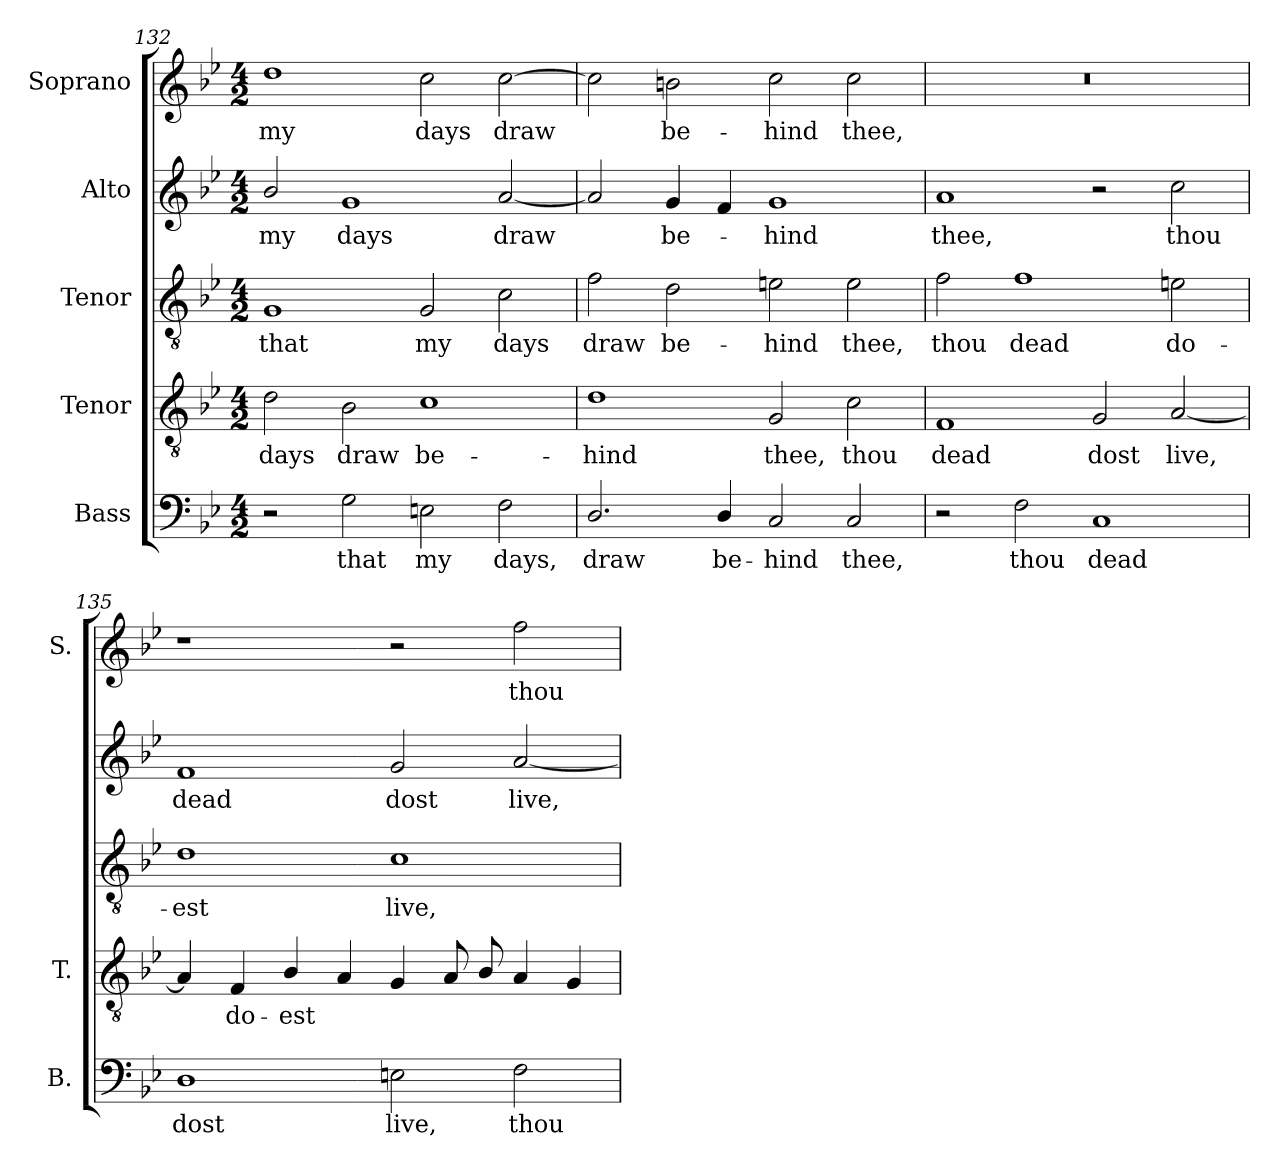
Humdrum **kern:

**kern	**text	**kern	**text	**kern	**text	**kern	**text	**kern	**text
*part5	*part5	*part4	*part4	*part3	*part3	*part2	*part2	*part1	*part1
*staff5	*staff5	*staff4	*staff4	*staff3	*staff3	*staff2	*staff2	*staff1	*staff1
*I"Bass	*	*I"Tenor	*	*I"Tenor	*	*I"Alto	*	*I"Soprano	*
*I'B.	*	*I'T.	*	*	*	*	*	*I'S.	*
*clefF4	*	*clefGv2	*	*clefGv2	*	*clefG2	*	*clefG2	*
*	*	*ITrd7c12	*	*ITrd7c12	*	*ITrd7c12	*	*	*
*k[b-e-]	*	*k[b-e-]	*	*k[b-e-]	*	*k[b-e-]	*	*k[b-e-]	*
*B-:	*	*B-:	*	*B-:	*	*B-:	*	*B-:	*
*M4/2	*	*M4/2	*	*M4/2	*	*M4/2	*	*M4/2	*
=132	=132	=132	=132	=132	=132	=132	=132	=132	=132
!	!	!	!LO:LY:b:color=#000000	!	!	!	!	!	!
!	!	!	!	!	!LO:LY:b:color=#000000	!	!	!	!
!	!	!	!	!	!	!	!LO:LY:b:color=#000000	!	!
!	!	!	!	!	!	!	!	!	!LO:LY:b:color=#000000
2r	.	2Di\	days	1GGi	that	2B-i/	my	1ddi	my
!	!LO:LY:b:color=#000000	!	!	!	!	!	!	!	!
!	!	!	!LO:LY:b:color=#000000	!	!	!	!	!	!
!	!	!	!	!	!	!	!LO:LY:b:color=#000000	!	!
2Gi\	that	2BB-i\	draw	.	.	1Gi	days	.	.
!	!LO:LY:b:color=#000000	!	!	!	!	!	!	!	!
!	!	!	!LO:LY:b:color=#000000	!	!	!	!	!	!
!	!	!	!	!	!LO:LY:b:color=#000000	!	!	!	!
!	!	!	!	!	!	!	!	!	!LO:LY:b:color=#000000
2Eni\	my	1Ci	be-	2GGi/	my	.	.	2cci\	days
!	!LO:LY:b:color=#000000	!	!	!	!	!	!	!	!
!	!	!	!	!	!LO:LY:b:color=#000000	!	!	!	!
!	!	!	!	!	!	!	!LO:LY:b:color=#000000	!	!
!	!	!	!	!	!	!	!	!	!LO:LY:b:color=#000000
2Fi\	days,	.	.	2Ci\	days	[2Ai/	draw	[2cci\	draw
=133	=133	=133	=133	=133	=133	=133	=133	=133	=133
!	!LO:LY:b:color=#000000	!	!	!	!	!	!	!	!
!	!	!	!LO:LY:b:color=#000000	!	!	!	!	!	!
!	!	!	!	!	!LO:LY:b:color=#000000	!	!	!	!
2.Di/	draw	1Di	-hind	2Fi\	draw	2Ai/]	.	2cci\]	.
!	!	!	!	!	!LO:LY:b:color=#000000	!	!	!	!
!	!	!	!	!	!	!	!LO:LY:b:color=#000000	!	!
!	!	!	!	!	!	!	!	!	!LO:LY:b:color=#000000
.	.	.	.	2Di\	be-	4Gi/	be-	2bni\	be-
!	!LO:LY:b:color=#000000	!	!	!	!	!	!	!	!
4Di/	be-	.	.	.	.	4Fi/	.	.	.
!	!LO:LY:b:color=#000000	!	!	!	!	!	!	!	!
!	!	!	!LO:LY:b:color=#000000	!	!	!	!	!	!
!	!	!	!	!	!LO:LY:b:color=#000000	!	!	!	!
!	!	!	!	!	!	!	!LO:LY:b:color=#000000	!	!
!	!	!	!	!	!	!	!	!	!LO:LY:b:color=#000000
2Ci/	-hind	2GGi/	thee,	2Eni\	-hind	1Gi	-hind	2cci\	-hind
!	!LO:LY:b:color=#000000	!	!	!	!	!	!	!	!
!	!	!	!LO:LY:b:color=#000000	!	!	!	!	!	!
!	!	!	!	!	!LO:LY:b:color=#000000	!	!	!	!
!	!	!	!	!	!	!	!	!	!LO:LY:b:color=#000000
2Ci/	thee,	2Ci\	thou	2Ei\	thee,	.	.	2cci\	thee,
!!LO:PB:g=z
=134	=134	=134	=134	=134	=134	=134	=134	=134	=134
!	!	!	!LO:LY:b:color=#000000	!	!	!	!	!	!
!	!	!	!	!	!LO:LY:b:color=#000000	!	!	!	!
!	!	!	!	!	!	!	!LO:LY:b:color=#000000	!LO:N:vis=1	!
2r	.	1FFi	dead	2Fi\	thou	1Ai	thee,	0r	.
!	!LO:LY:b:color=#000000	!	!	!	!	!	!	!	!
!	!	!	!	!	!LO:LY:b:color=#000000	!	!	!	!
2Fi\	thou	.	.	1Fi	dead	.	.	.	.
!	!LO:LY:b:color=#000000	!	!	!	!	!	!	!	!
!	!	!	!LO:LY:b:color=#000000	!	!	!	!	!	!
1Ci	dead	2GGi/	dost	.	.	2r	.	.	.
!	!	!	!LO:LY:b:color=#000000	!	!	!	!	!	!
!	!	!	!	!	!LO:LY:b:color=#000000	!	!	!	!
!	!	!	!	!	!	!	!LO:LY:b:color=#000000	!	!
.	.	[2AAi/	live,	2Eni\	do-	2ci\	thou	.	.
=135	=135	=135	=135	=135	=135	=135	=135	=135	=135
!	!LO:LY:b:color=#000000	!	!	!	!	!	!	!	!
!	!	!	!	!	!LO:LY:b:color=#000000	!	!	!	!
!	!	!	!	!	!	!	!LO:LY:b:color=#000000	!	!
1Di	dost	4AAi/]	.	1Di	est	1Fi	dead	1r	.
!	!	!	!LO:LY:b:color=#000000	!	!	!	!	!	!
.	.	4FFi/	do-	.	.	.	.	.	.
!	!	!	!LO:LY:b:color=#000000	!	!	!	!	!	!
.	.	4BB-i/	-est	.	.	.	.	.	.
.	.	4AAi/	.	.	.	.	.	.	.
!	!LO:LY:b:color=#000000	!	!	!	!	!	!	!	!
!	!	!	!	!	!LO:LY:b:color=#000000	!	!	!	!
!	!	!	!	!	!	!	!LO:LY:b:color=#000000	!	!
2Eni\	live,	4GGi/	.	1Ci	live,	2Gi/	dost	2r	.
.	.	8AAi/	.	.	.	.	.	.	.
.	.	8BB-i/	.	.	.	.	.	.	.
!	!LO:LY:b:color=#000000	!	!	!	!	!	!	!	!
!	!	!	!	!	!	!	!LO:LY:b:color=#000000	!	!
!	!	!	!	!	!	!	!	!	!LO:LY:b:color=#000000
2Fi\	thou	4AAi/	.	.	.	[2Ai/	live,	2ffi\	thou
.	.	4GGi/	.	.	.	.	.	.	.
=	=	=	=	=	=	=	=	=	=
*-	*-	*-	*-	*-	*-	*-	*-	*-	*-
